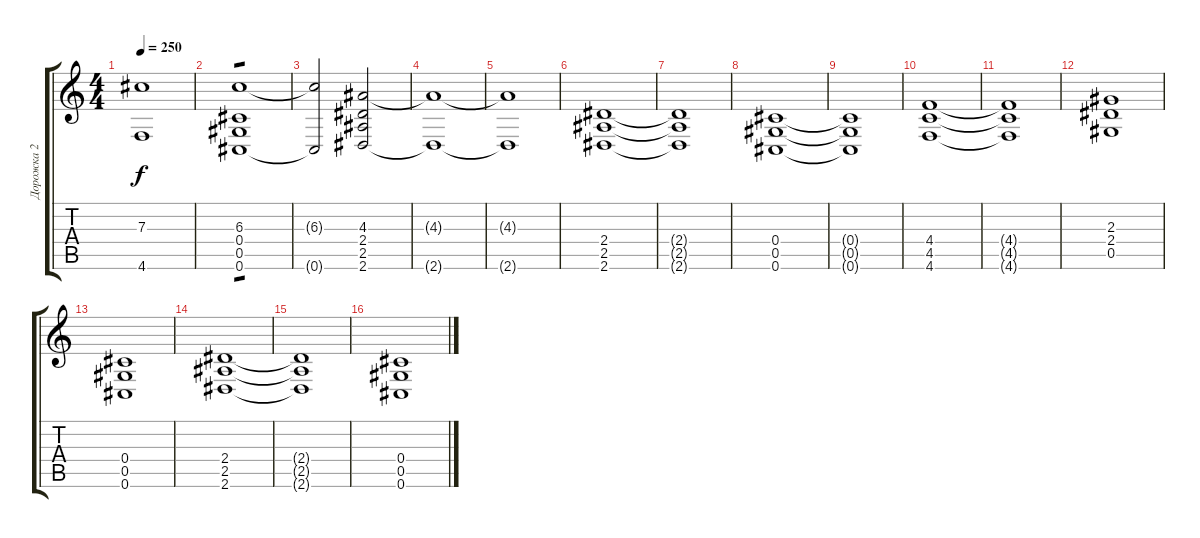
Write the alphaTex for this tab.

\track ("Дорожка 2" "Дорожка 2") {instrument distortionguitar}
\staff {score tabs}
\tuning (Eb4 Bb3 Gb3 Db3 Ab2 Db2) {hide}
\ts (4 4)
\tempo 250
\clef g2
\ks c
(7.3{t} 4.6{t}).1{dy f} |
(6.3 0.4 0.5 0.6).1{tp 1} |
(6.3{t} 0.6{t}).2 (4.3 2.4 2.5 2.6).2 |
(4.3{t} 2.6{t}).1 |
(4.3{t} 2.6{t}).1 |
(2.4 2.5 2.6).1 |
(2.4{t} 2.5{t} 2.6{t}).1 |
(0.4 0.5 0.6).1 |
(0.4{t} 0.5{t} 0.6{t}).1 |
(4.4 4.5 4.6).1 |
(4.4{t} 4.5{t} 4.6{t}).1 |
(2.3 2.4 0.5).1 |
(0.4 0.5 0.6).1 |
(2.4 2.5 2.6).1 |
(2.4{t} 2.5{t} 2.6{t}).1 |
(0.4 0.5 0.6).1
